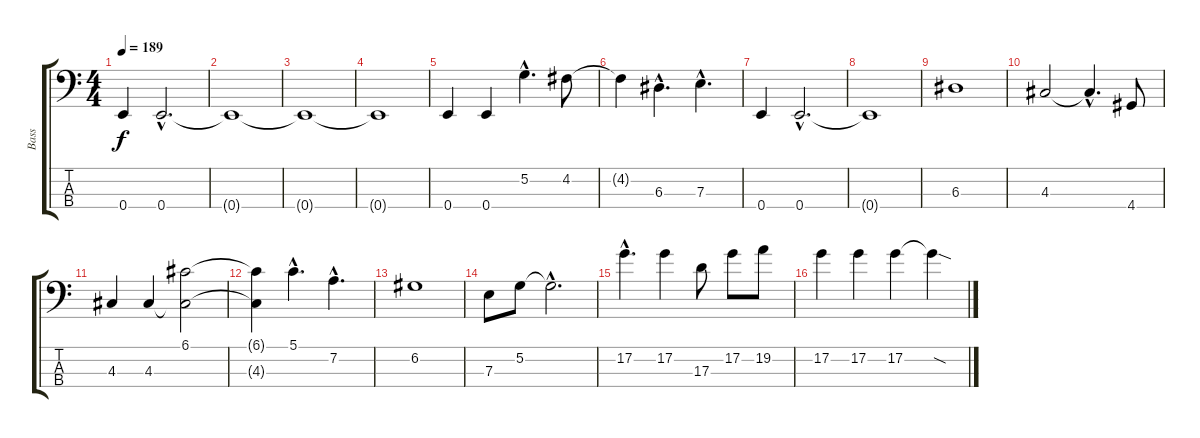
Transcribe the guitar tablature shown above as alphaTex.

\track ("Bass" "Bass") {instrument electricbassfinger}
\staff {score tabs}
\tuning (G2 D2 A1 E1) {hide}
\ts (4 4)
\tempo 189
\clef f4
\ks c
0.4.4{dy f} 0.4{hac}.2{d} |
0.4{t}.1 |
0.4{t}.1 |
0.4{t}.1 |
0.4.4 0.4.4 5.2{hac}.4{d} 4.2.8 |
4.2{t}.4 6.3{hac}.4{d} 7.3{hac}.4{d} |
0.4.4 0.4{hac}.2{d} |
0.4{t}.1 |
6.3.1 |
4.3.2 4.3{hac t}.4{d} 4.4.8 |
4.3.4 4.3.4 (6.1 4.3{t}).2 |
(6.1{t} 4.3{t}).4 5.1{hac}.4{d} 7.2{hac}.4{d} |
6.2.1 |
7.3.8 5.2.8 5.2{hac t}.2{d} |
17.2{hac}.4{d} 17.2.4 17.3.8 17.2.8 19.2.8 |
17.2.4 17.2.4 17.2.4 17.2{sod t}.4
